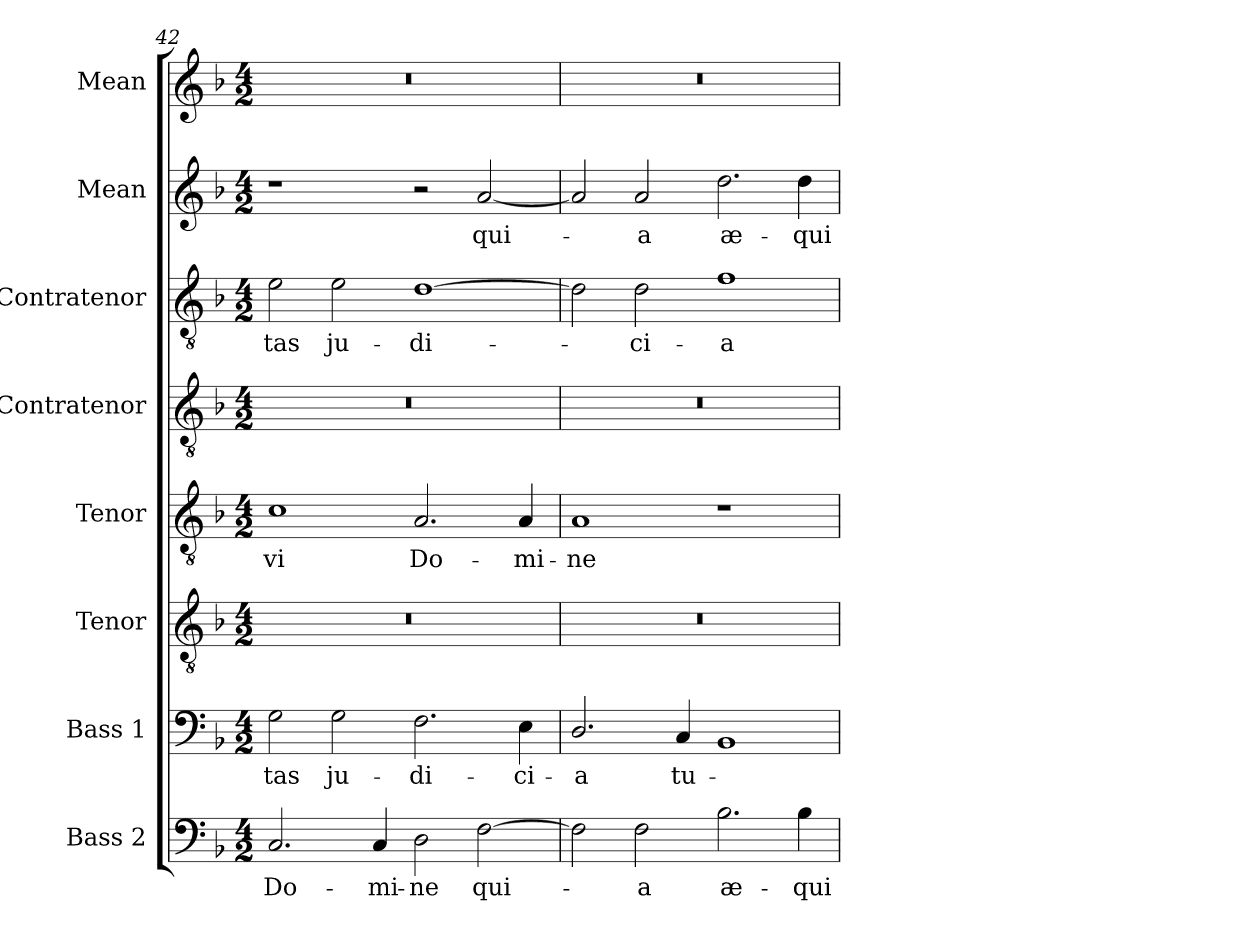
**kern	**text	**kern	**text	**kern	**kern	**text	**kern	**kern	**text	**kern	**text	**kern
*part8	*part8	*part7	*part7	*part6	*part5	*part5	*part4	*part3	*part3	*part2	*part2	*part1
*staff8	*staff8	*staff7	*staff7	*staff6	*staff5	*staff5	*staff4	*staff3	*staff3	*staff2	*staff2	*staff1
*I"Bass 2	*	*I"Bass 1	*	*I"Tenor	*I"Tenor	*	*I"Contratenor	*I"Contratenor	*	*I"Mean	*	*I"Mean
*I'B2.	*	*I'B1.	*	*I'T.	*I'T.	*	*I'Ct.	*I'Ct.	*	*I'M.	*	*I'M.
*clefF4	*	*clefF4	*	*clefGv2	*clefGv2	*	*clefGv2	*clefGv2	*	*clefG2	*	*clefG2
*	*	*	*	*ITrd7c12	*ITrd7c12	*	*ITrd7c12	*ITrd7c12	*	*	*	*
*k[b-]	*	*k[b-]	*	*k[b-]	*k[b-]	*	*k[b-]	*k[b-]	*	*k[b-]	*	*k[b-]
*F:	*	*F:	*	*F:	*F:	*	*F:	*F:	*	*F:	*	*F:
*M4/2	*	*M4/2	*	*M4/2	*M4/2	*	*M4/2	*M4/2	*	*M4/2	*	*M4/2
=42	=42	=42	=42	=42	=42	=42	=42	=42	=42	=42	=42	=42
!	!LO:LY:b:color=#000000	!	!	!	!	!	!	!	!	!	!	!
!	!	!	!LO:LY:b:color=#000000	!LO:N:vis=1	!	!	!	!	!	!	!	!
!	!	!	!	!	!	!LO:LY:b:color=#000000	!LO:N:vis=1	!	!	!	!	!
!	!	!	!	!	!	!	!	!	!LO:LY:b:color=#000000	!	!	!LO:N:vis=1
2.Ci/	Do-	2Gi\	-tas	0r	1Ci	-vi	0r	2Ei\	-tas	1r	.	0r
!	!	!	!LO:LY:b:color=#000000	!	!	!	!	!	!	!	!	!
!	!	!	!	!	!	!	!	!	!LO:LY:b:color=#000000	!	!	!
.	.	2Gi\	ju-	.	.	.	.	2Ei\	ju-	.	.	.
!	!LO:LY:b:color=#000000	!	!	!	!	!	!	!	!	!	!	!
4Ci/	-mi-	.	.	.	.	.	.	.	.	.	.	.
!	!LO:LY:b:color=#000000	!	!	!	!	!	!	!	!	!	!	!
!	!	!	!LO:LY:b:color=#000000	!	!	!	!	!	!	!	!	!
!	!	!	!	!	!	!LO:LY:b:color=#000000	!	!	!	!	!	!
!	!	!	!	!	!	!	!	!	!LO:LY:b:color=#000000	!	!	!
2Di\	-ne	2.Fi\	-di-	.	2.AAi/	Do-	.	[1Di	-di-	2r	.	.
!	!LO:LY:b:color=#000000	!	!	!	!	!	!	!	!	!	!	!
!	!	!	!	!	!	!	!	!	!	!	!LO:LY:b:color=#000000	!
[2Fi\	qui-	.	.	.	.	.	.	.	.	[2ai/	qui-	.
!	!	!	!LO:LY:b:color=#000000	!	!	!	!	!	!	!	!	!
!	!	!	!	!	!	!LO:LY:b:color=#000000	!	!	!	!	!	!
.	.	4Ei\	-ci-	.	4AAi/	-mi-	.	.	.	.	.	.
!!LO:LB:g=z
=43	=43	=43	=43	=43	=43	=43	=43	=43	=43	=43	=43	=43
!	!	!	!LO:LY:b:color=#000000	!LO:N:vis=1	!	!	!	!	!	!	!	!
!	!	!	!	!	!	!LO:LY:b:color=#000000	!LO:N:vis=1	!	!	!	!	!LO:N:vis=1
2Fi\]	.	2.Di/	-a	0r	1AAi	-ne	0r	2Di\]	.	2ai/]	.	0r
!	!LO:LY:b:color=#000000	!	!	!	!	!	!	!	!	!	!	!
!	!	!	!	!	!	!	!	!	!LO:LY:b:color=#000000	!	!	!
!	!	!	!	!	!	!	!	!	!	!	!LO:LY:b:color=#000000	!
2Fi\	-a	.	.	.	.	.	.	2Di\	-ci-	2ai/	-a	.
!	!	!	!LO:LY:b:color=#000000	!	!	!	!	!	!	!	!	!
.	.	4Ci/	tu-	.	.	.	.	.	.	.	.	.
!	!LO:LY:b:color=#000000	!	!	!	!	!	!	!	!	!	!	!
!	!	!	!	!	!	!	!	!	!LO:LY:b:color=#000000	!	!	!
!	!	!	!	!	!	!	!	!	!	!	!LO:LY:b:color=#000000	!
2.B-i\	æ-	1BB-i	.	.	1r	.	.	1Fi	-a	2.ddi\	æ-	.
!	!LO:LY:b:color=#000000	!	!	!	!	!	!	!	!	!	!	!
!	!	!	!	!	!	!	!	!	!	!	!LO:LY:b:color=#000000	!
4B-i\	-qui-	.	.	.	.	.	.	.	.	4ddi\	-qui-	.
=	=	=	=	=	=	=	=	=	=	=	=	=
*-	*-	*-	*-	*-	*-	*-	*-	*-	*-	*-	*-	*-
